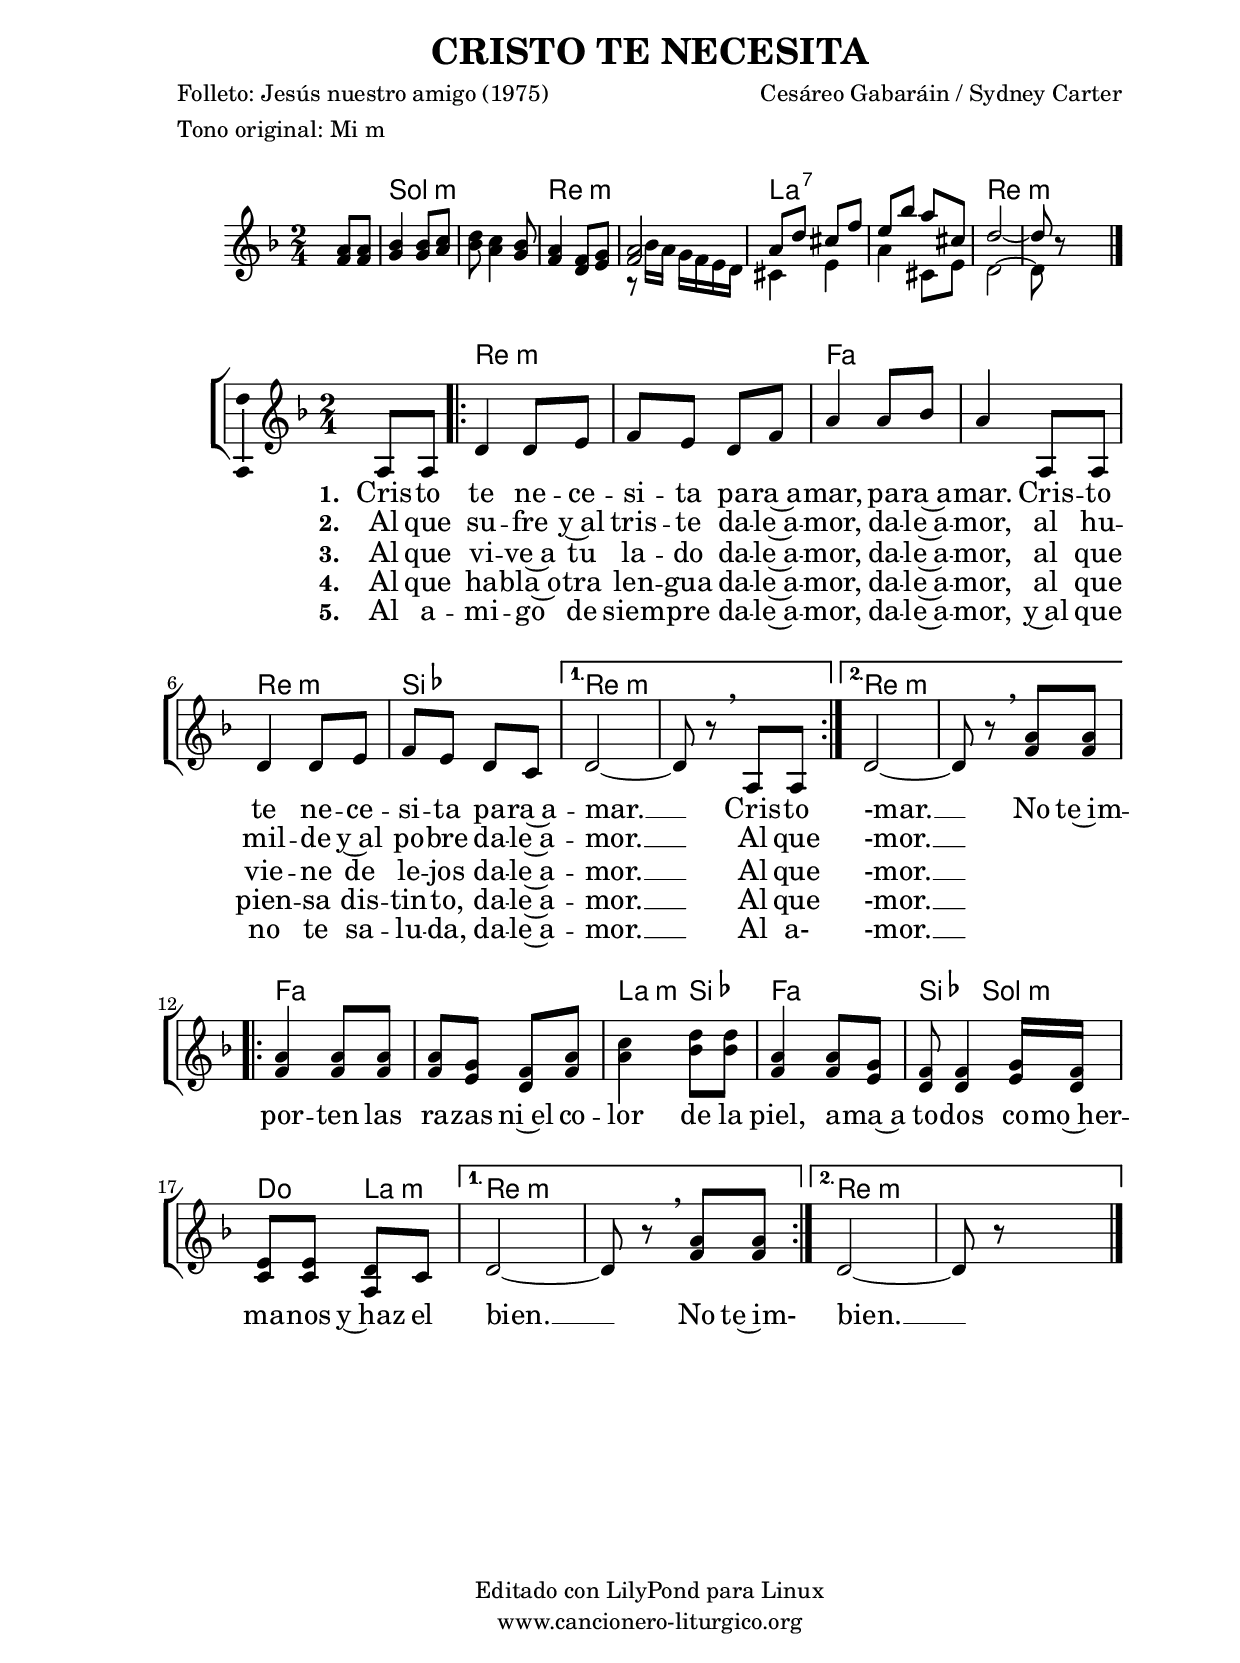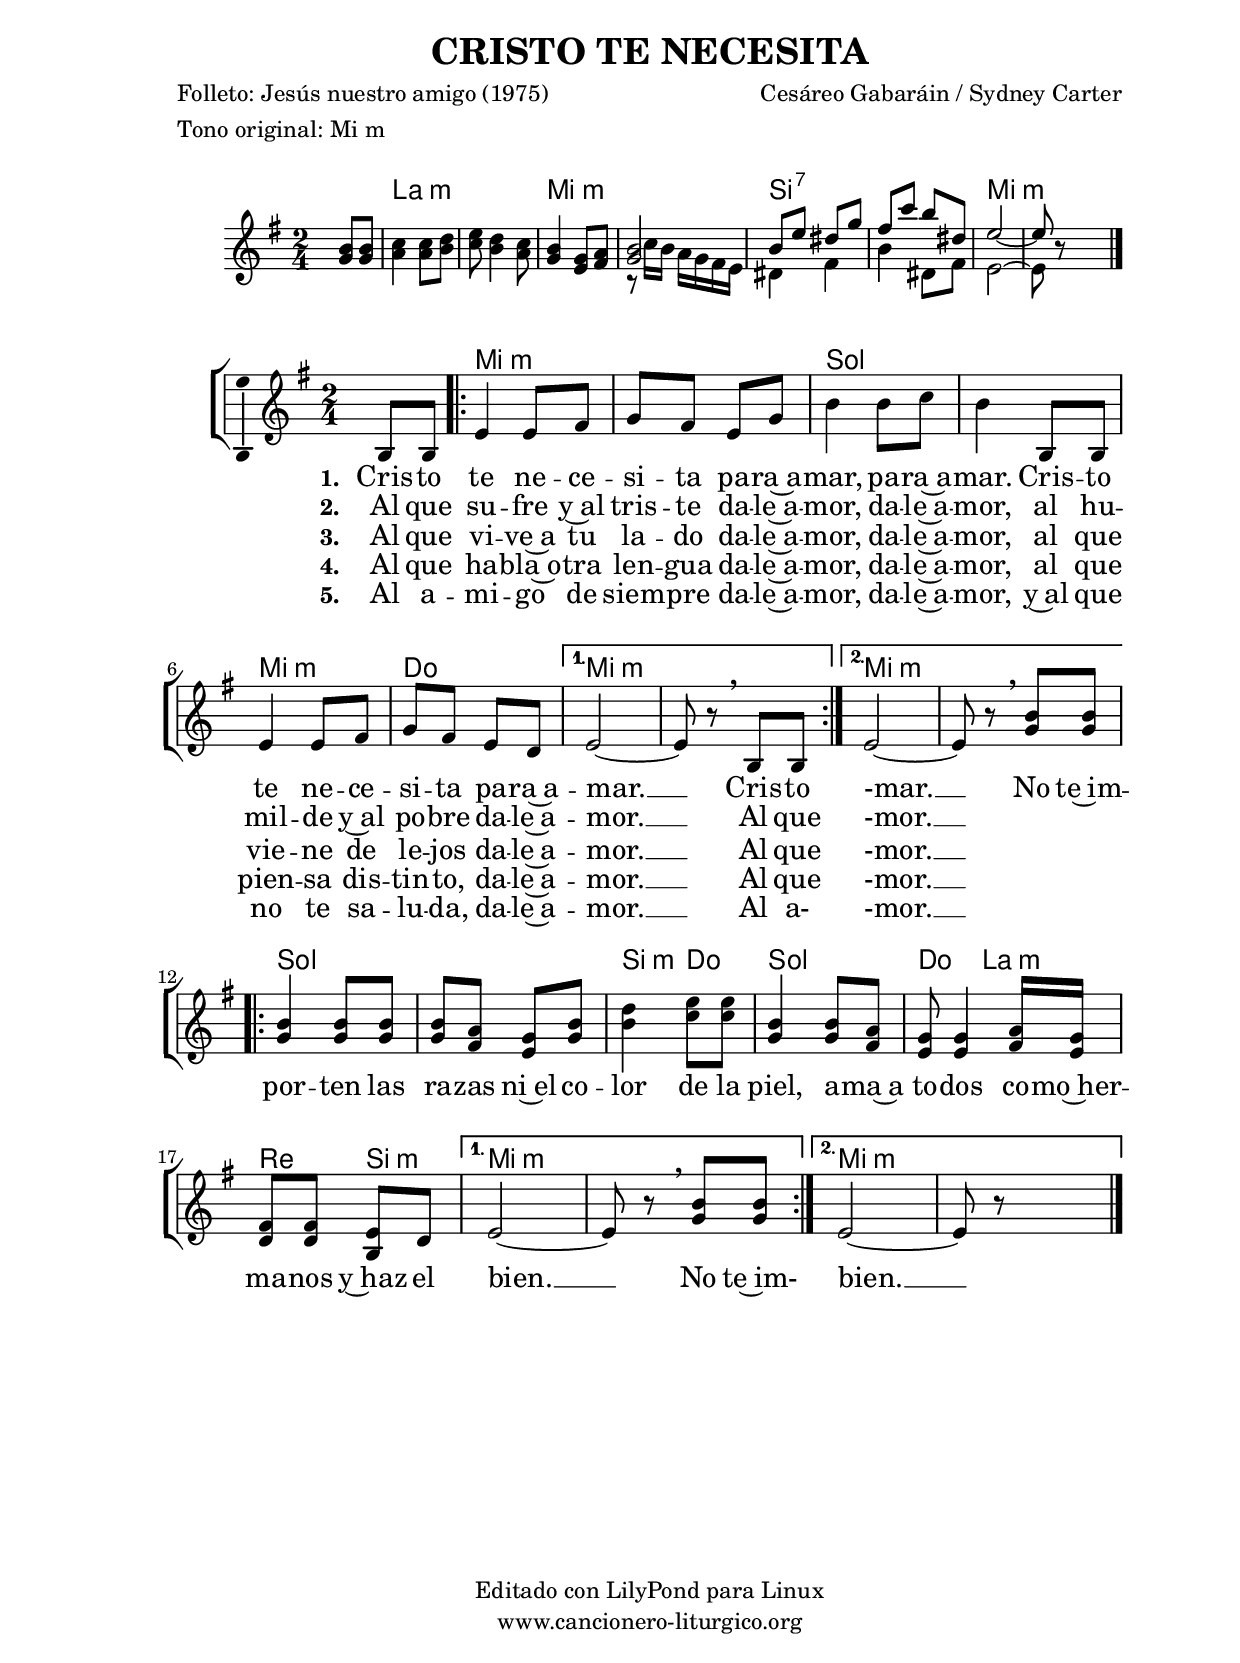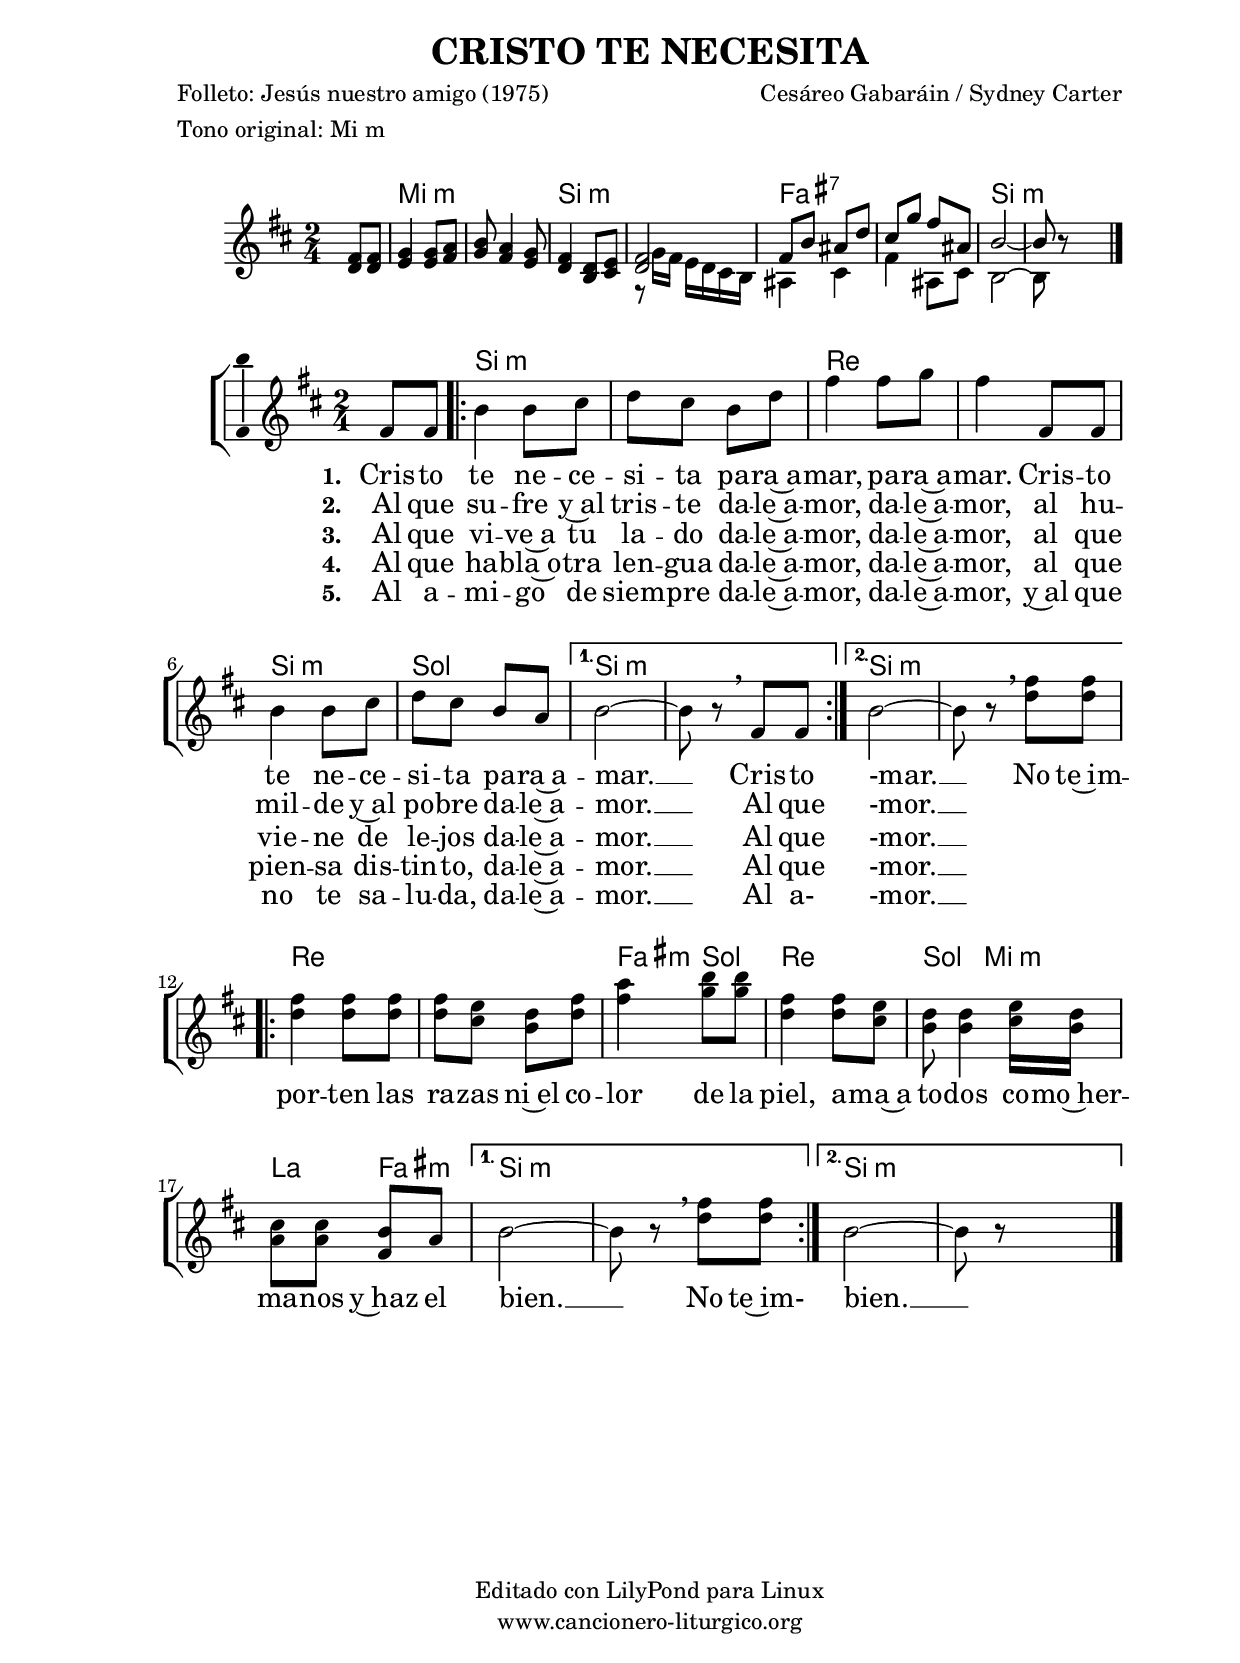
%
%para convertir .midi en .wav:
%timidity filename.midi -Ow -o finename.wav
%
%
%Para convertir de .wav a .mp3:
%lame -h -m j filename.wav
%
%
%para escuchar el midi:
%timidity nombrefichero.midi
%


%versión de lilypond para la que se ha escrito esta partitura:
\version "2.16.0"

	%Tamaño papel
	#(set-default-paper-size "a4")
	%Tamaño partitura
	#(set-global-staff-size 20)
	%No responde al pulsar sobre una nota
	#(ly:set-option 'point-and-click #f)

%parámetros del encabezamiento:
\header {
	title = "CRISTO TE NECESITA"
	subtitle = ""
	composer = "Cesáreo Gabaráin / Sydney Carter"
	poet = "Folleto: Jesús nuestro amigo (1975)"
	meter = "Tono original: Mi m"
	arranger = ""
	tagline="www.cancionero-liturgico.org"
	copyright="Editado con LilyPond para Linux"
	}

%parámetros asociados al papel:
\paper  {
	oddHeaderMarkup = \markup {\fill-line { \on-the-fly #not-first-page \fromproperty #'header:title \on-the-fly #not-first-page \fromproperty #'header:composer }}
	evenHeaderMarkup = \markup {\fill-line { \fromproperty #'header:composer \fromproperty #'header:title }}
	#(set-paper-size "a4")
	print-page-number = ##f
	first-page-number = 1
	print-first-page-number = ##f
%	head-separation = 3.0 \cm
	top-margin = 2.0 \cm
	bottom-margin = 0.5\cm
%%%	bottom-margin = -3.5\cm
	left-margin = 3.0 \cm
	line-width = 16.0 \cm 
	indent = 8\mm
	interscoreline = 2.\mm
	between-system-space = 15\mm
%	para que las partituras no llenen la hoja:
	ragged-bottom = ##t
%	idem para la última hoja:
	ragged-last-bottom = ##f
%	para que las partituras llenen el ancho del papel:
	ragged-last = ##f
	after-title-space = 2.5 \cm
%page-count=1
%system-count=8

	%Flexible Vertical Spacing
%	markup-markup-spacing =
%	#'((basic-distance . 15) (minimum-distance . 15) (padding . 3))
	markup-system-spacing =
	#'((basic-distance . 15) (minimum-distance . 15) (padding . 3))
	system-system-spacing =
	#'((basic-distance . 15) (minimum-distance . 15) (padding . 3))
	score-system-spacing =
	#'((basic-distance . 15) (minimum-distance . 15) (padding . 5))
%	top-system-spacing = % header
%	#'((basic-distance . 8) (minimum-distance . 0) (padding . 0))
%	top-markup-spacing =
%	#'((basic-distance . 20) (minimum-distance . 20) (padding . 0))
	last-bottom-spacing = % footer
	#'((basic-distance . 5) (minimum-distance . 5) (padding . 0))
%	score-markup-spacing =
%	#'((basic-distance . 16) (minimum-distance . 13) (padding . 0))

	}


%parámetros que afectan a toda la partitura:
global =  {
	%clave de sol (G):
	\clef G
	%armadura:
%%%	\transpose d e
	\key d \minor
	\tempo 4=100
	\set Score.tempoHideNote = ##t
	}


acordesintro = {
	\italianChords
	\chordmode {
%%%	\transpose d e
{

s2
g2:m s d:m s a:7 s d:m s

}
}
}

melodiaintro = 

%%%	\transpose d e
{
	\relative c''{
	\time 2/4

s4
<<
{
a8 a
bes4 bes8 c
d8 c4 bes8
a4 f8 g
}
{
f8 f
g4 g8 a
bes8 a4 g8
f4 d8 e
}
>>

<<
\new Voice = "arriba"
{
\stemUp
<a f>2
a8 d cis f
e8 bes' a cis,
d2~
d8 r8 s4
}
\new Voice = "abajo"
{
\stemDown
r8 bes16 a g f e d
cis4 e
a4 cis,8 e
d2~
d8 s8 s4
}
>>

\bar "|."
}
}


acordes = {
	\italianChords
	\chordmode {
%%%	\transpose d e
{

s2
\repeat volta 2 {
d2:m d:m f f d:m bes
}
\alternative {
{
d2:m s
}
{
d2:m s
}
}

\repeat volta 2 {
f f a4:m bes f2 bes4 g:m c4 a:m
}
\alternative {
{
d2:m s
}
{
d2:m s
}
}

	}
	}
}

melodia = 
%%%	\transpose d e
{
	\relative c'{
	\time 2/4

s4 a8 a
\repeat volta 2 {
d4 d8 e
f8 e d f
a4 a8 bes
a4 a,8 a
d4 d8 e
f8 e d c
}
\alternative {
{
d2~
d8 r8 \breathe a8 a
}
{
d2~
d8 r8 \breathe
<<
{
a'8 a
}
{
f8 f
}
>>
}
}

%%%\bar "||"
\break

\repeat volta 2 {
<<
{
a4 a8 a
a8 g f a
c4 d8 d
a4 a8 g
f8 f4 g16 f
e8 e d c
}
{
f4 f8 f
f8 e d f
a4 bes8 bes
f4 f8 e
d8 d4 e16 d
c8 c a s
}
>>
}
\alternative {
{
d2~
d8 r8 \breathe
<<
{
a'8 a
}
{
f8 f
}
>>
}
{
d2~
d8 r8 s4
}
}

\bar "|."
	}
	}


texto = \lyricmode {
\set stanza =#"1. " Cris -- to te ne -- ce -- si -- ta pa -- ra~a -- mar, pa -- ra~a -- mar.
Cris -- to te ne -- ce -- si -- ta pa -- ra~a -- mar. __
Cris -- to
-mar. __
No te~im -- por -- ten las ra -- zas ni~el co -- lor de la piel,
a -- ma~a to -- dos co -- mo~her -- ma -- nos y~haz el bien. __
No te~im-
bien. __

	}

textodos = \lyricmode {
\set stanza =#"2. " Al que su -- fre y~al tris -- te da -- le~a -- mor, da -- le~a -- mor,
al hu -- mil -- de y~al po -- bre da -- le~a -- mor. __
Al que
-mor. __

	}

textotres = \lyricmode {
\set stanza =#"3. " Al que vi -- ve~a tu la -- do da -- le~a -- mor, da -- le~a -- mor,
al que vie -- ne de le -- jos da -- le~a -- mor. __
Al que
-mor. __

	}

textocuatro = \lyricmode {
\set stanza =#"4. " Al que ha -- bla~o -- tra len -- gua da -- le~a -- mor, da -- le~a -- mor,
al que pien -- sa dis -- tin -- to, da -- le~a -- mor. __
Al que
-mor. __

	}

textocinco = \lyricmode {
\set stanza =#"5. " Al a -- mi -- go de siem -- pre da -- le~a -- mor, da -- le~a -- mor,
y~al que no te sa -- lu -- da, da -- le~a -- mor. __
Al a-
-mor. __

	}


acordesintroStaff = \context ChordNames = acordesintroStaff <<
	\set chordChanges = ##t
	\acordesintro
	>>

acordesStaff = \context ChordNames = acordesStaff <<
	\set chordChanges = ##t
	\acordes
	>>


vozintroStaff = \context Voice = vozintroStaff
<<
	\override Staff.StaffSymbol #'staff-space = #(magstep -0.35)
	\set Staff.midiInstrument = #"english horn"
	\set Staff.midiMinimumVolume = #0.7
	\set Staff.midiMaximumVolume = #0.9
	\global
	\melodiaintro
	>>

vozStaff = \context Voice = vozStaff
\with {\consists "Ambitus_engraver"}
<<
%	\set Staff.instrumentName = ""
%	\set Staff.shortInstrumentName = ""
%	\set Staff.midiInstrument = #"clarinet"
%	\set Staff.midiInstrument = #"cello"
%	\set Staff.midiInstrument = #"flute"
	\set Staff.midiInstrument = #"electric guitar (jazz)"
%	\set Staff.midiInstrument = #"english horn"
%	\set Staff.midiInstrument = #"violin"
%	\set Staff.midiInstrument = #"glockenspiel"
	\set Staff.midiMinimumVolume = #0.7
	\set Staff.midiMaximumVolume = #0.9
	\global
	\melodia
	>>

textoStaff = \context Lyrics = textoStaff <<
	\lyricsto vozStaff \texto
	>>

textodosStaff = \context Lyrics = textodosStaff <<
	\lyricsto vozStaff \textodos
	>>

textotresStaff = \context Lyrics = textotresStaff <<
	\lyricsto vozStaff \textotres
	>>

textocuatroStaff = \context Lyrics = textocuatroStaff <<
	\lyricsto vozStaff \textocuatro
	>>

textocincoStaff = \context Lyrics = textocincoStaff <<
	\lyricsto vozStaff \textocinco
	>>


\book {
	\score {
		\context ChoirStaff {
%			\override StaffGroup.SystemStartBracket #'collapse-height = #1
%			\override Score.SystemStartBar #'collapse-height = #1
			<<
			\acordesintroStaff
			\vozintroStaff
			>>
			}
		\layout {
%system-count=1
	    		\context {
				\Lyrics
				\override LyricText #'font-size = #2
				}
	   		 \context {
				\Score
				\override StaffSymbol #'staff-space = #(magstep +3)
				}
			}
		}
	\score {
		\context ChoirStaff {
			\override StaffGroup.SystemStartBracket #'collapse-height = #1
			\override Score.SystemStartBar #'collapse-height = #1
			<<
			\acordesStaff
			\vozStaff
			\textoStaff
			\textodosStaff
			\textotresStaff
			\textocuatroStaff
			\textocincoStaff
			>>
			}
		\layout {
	    		\context {
				\Lyrics
				\override LyricText #'font-size = #2
				}
	   		 \context {
				\Score
				\override StaffSymbol #'staff-space = #(magstep +3)
				}
			}
		}
	\score {
		\unfoldRepeats
		\context ChoirStaff {
			<<
			\acordesintroStaff
			\vozintroStaff
			>>
			<<
			\acordesStaff
			\vozStaff
			>>
			}
		\midi {
	  		\context {
	  			\Score
				tempoWholesPerMinute = #(ly:make-moment 70 4)
				}
			}
		}
	}



#(define output-suffix "C")
\book {
	\score {
		\context ChoirStaff {
%			\override StaffGroup.SystemStartBracket #'collapse-height = #1
%			\override Score.SystemStartBar #'collapse-height = #1
\transpose c d
			<<
			\acordesintroStaff
			\vozintroStaff
			>>
			}
		\layout {
%system-count=1
	    		\context {
				\Lyrics
				\override LyricText #'font-size = #2
				}
	   		 \context {
				\Score
				\override StaffSymbol #'staff-space = #(magstep +3)
				}
			}
		}
	\score {
		\context ChoirStaff {
			\override StaffGroup.SystemStartBracket #'collapse-height = #1
			\override Score.SystemStartBar #'collapse-height = #1
\transpose c d
			<<
			\acordesStaff
			\vozStaff
			\textoStaff
			\textodosStaff
			\textotresStaff
			\textocuatroStaff
			\textocincoStaff
			>>
			}
		\layout {
	    		\context {
				\Lyrics
				\override LyricText #'font-size = #2
				}
	   		 \context {
				\Score
				\override StaffSymbol #'staff-space = #(magstep +3)
				}
			}
		}
	}

#(define output-suffix "S")
\book {
	\score {
		\context ChoirStaff {
%			\override StaffGroup.SystemStartBracket #'collapse-height = #1
%			\override Score.SystemStartBar #'collapse-height = #1
\transpose c a,
			<<
			\acordesintroStaff
			\vozintroStaff
			>>
			}
		\layout {
%system-count=1
	    		\context {
				\Lyrics
				\override LyricText #'font-size = #2
				}
	   		 \context {
				\Score
				\override StaffSymbol #'staff-space = #(magstep +3)
				}
			}
		}
	\score {
		\context ChoirStaff {
			\override StaffGroup.SystemStartBracket #'collapse-height = #1
			\override Score.SystemStartBar #'collapse-height = #1
\transpose c a
			<<
			\acordesStaff
			\vozStaff
			\textoStaff
			\textodosStaff
			\textotresStaff
			\textocuatroStaff
			\textocincoStaff
			>>
			}
		\layout {
	    		\context {
				\Lyrics
				\override LyricText #'font-size = #2
				}
	   		 \context {
				\Score
				\override StaffSymbol #'staff-space = #(magstep +3)
				}
			}
		}
	}


